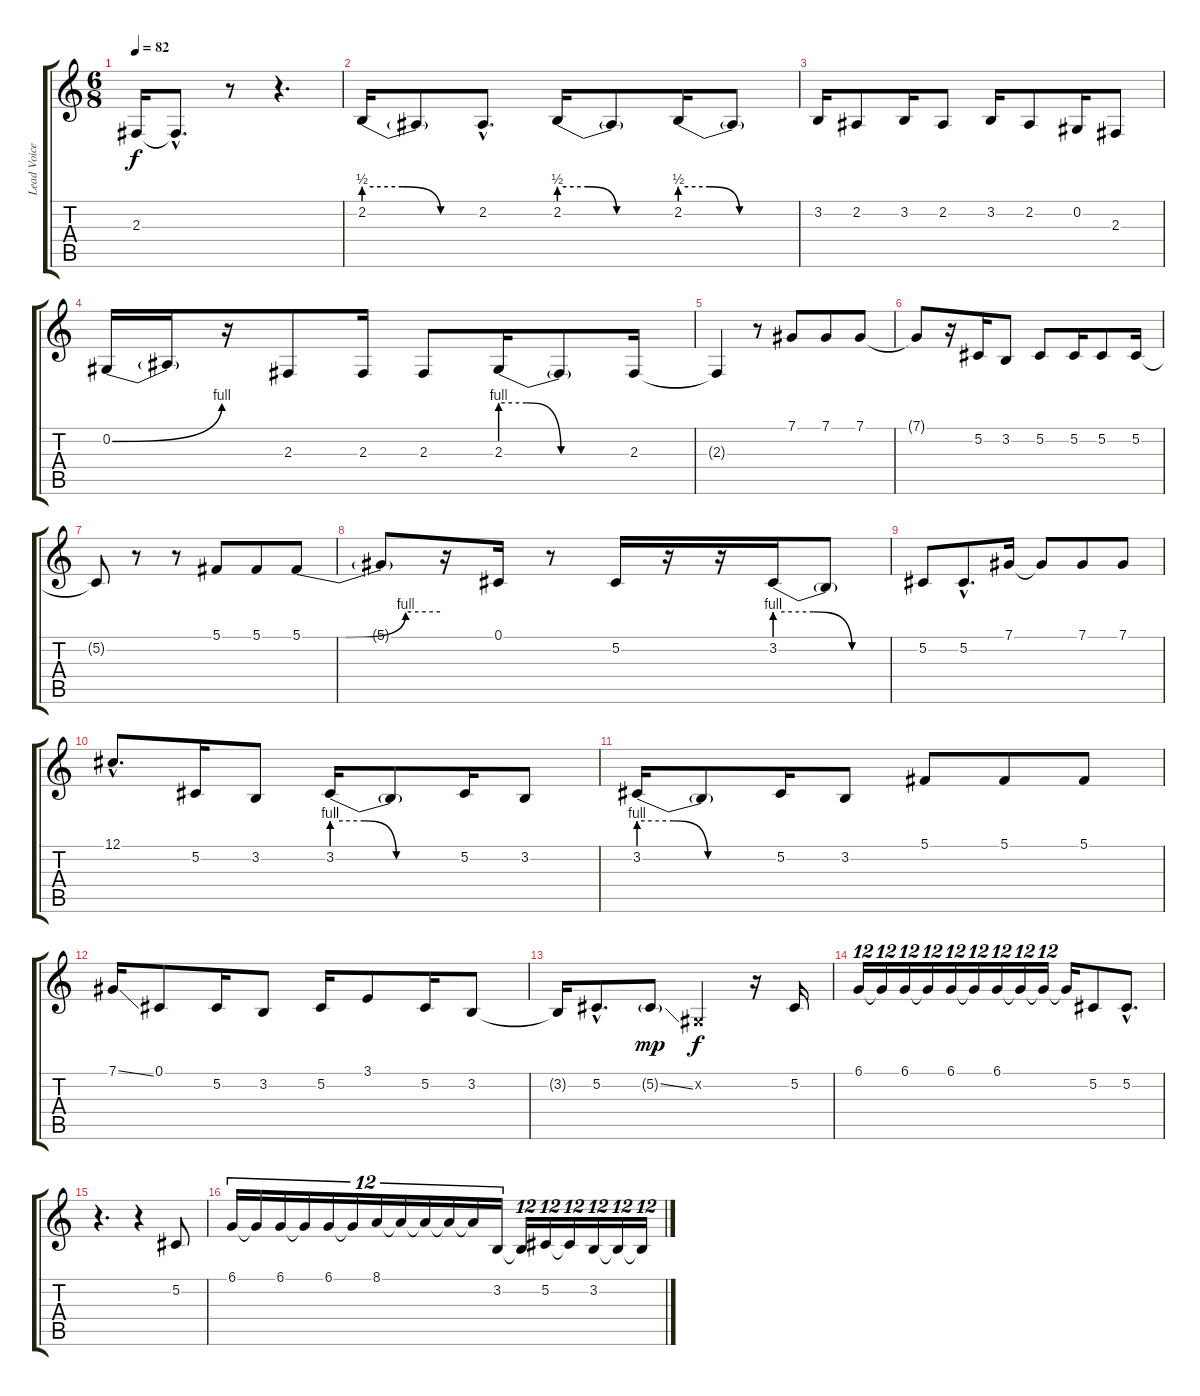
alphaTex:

\track ("Lead Voice" "Lead Voice") {instrument lead2sawtooth}
\staff {score tabs}
\tuning (Db4 Ab3 E3 B2 G2 B1) {hide}
\ts (6 8)
\tempo 82
\clef g2
\ks c
2.3{t}.16{dy f} 2.3{hac t}.8{d} r.8 r.4{d} |
2.2{be (custom 0 2 20 2 40 0 60 0)}.16 2.2{t}.8 2.2{hac}.8{d} 2.2{be (custom 0 2 15 2 30 0 40 0 60 0)}.16 2.2{t}.8 2.2{be (custom 0 2 15 2 30 0 40 0 60 0)}.16 2.2{t}.8 |
3.2.16 2.2.8 3.2.16 2.2.8 3.2.16 2.2.8 0.2.16 2.3.8 |
0.2{be (bend 0 0 60 4)}.16 0.2{t}.16 r.16 2.3.8 2.3.16 2.3.8 2.3{be (custom 0 4 12 4 28 0 40 0 60 0)}.16 2.3{t}.8 2.3.16 |
2.3{t}.4 r.8 7.1.8 7.1.8 7.1.8 |
7.1{t}.8 r.16 5.2.16 3.2.8 5.2.8 5.2.16 5.2.8 5.2.16 |
5.2{t}.8 r.8 r.8 5.1.8 5.1.8 5.1{be (custom 0 0 19 0 45 4 60 4)}.8 |
5.1{t}.8 r.16 0.1.16 r.8 5.2.16 r.16 r.16 3.2{be (custom 0 4 20 4 40 0 60 0)}.16 3.2{t}.8 |
5.2.8 5.2{hac}.8{d} 7.1.16 7.1{t}.8 7.1.8 7.1.8 |
12.1{hac}.8{d} 5.2.16 3.2.8 3.2{be (custom 0 4 15 4 30 0 40 0 60 0)}.16 3.2{t}.8 5.2.16 3.2.8 |
3.2{be (custom 0 4 15 4 30 0 40 0 60 0)}.16 3.2{t}.8 5.2.16 3.2.8 5.1.8 5.1.8 5.1.8 |
7.1{ss}.16 0.1.8 5.2.16 3.2.8 5.2.16 3.1.8 5.2.16 3.2.8 |
3.2{t}.16 5.2{hac}.8{d} 5.2{ss g}.8{dy mp} 0.2{x}.4{dy f} r.16 5.2.16 |
6.1.16{tu (12 8)} 6.1{t}.16{tu (12 8)} 6.1.16{tu (12 8)} 6.1{t}.16{tu (12 8)} 6.1.16{tu (12 8)} 6.1{t}.16{tu (12 8)} 6.1.16{tu (12 8)} 6.1{t}.16{tu (12 8)} 6.1{t}.16{tu (12 8)} 6.1{t}.16 5.2.8 5.2{hac}.8{d} |
r.4{d} r.4 5.2.8 |
6.1.16{tu (12 8)} 6.1{t}.16{tu (12 8)} 6.1.16{tu (12 8)} 6.1{t}.16{tu (12 8)} 6.1.16{tu (12 8)} 6.1{t}.16{tu (12 8)} 8.1.16{tu (12 8)} 8.1{t}.16{tu (12 8)} 8.1{t}.16{tu (12 8)} 8.1{t}.16{tu (12 8)} 8.1{t}.16{tu (12 8)} 3.2.16{tu (12 8)} 3.2{t}.16{tu (12 8)} 5.2.16{tu (12 8)} 5.2{t}.16{tu (12 8)} 3.2.16{tu (12 8)} 3.2{t}.16{tu (12 8)} 3.2{t}.16{tu (12 8)}
